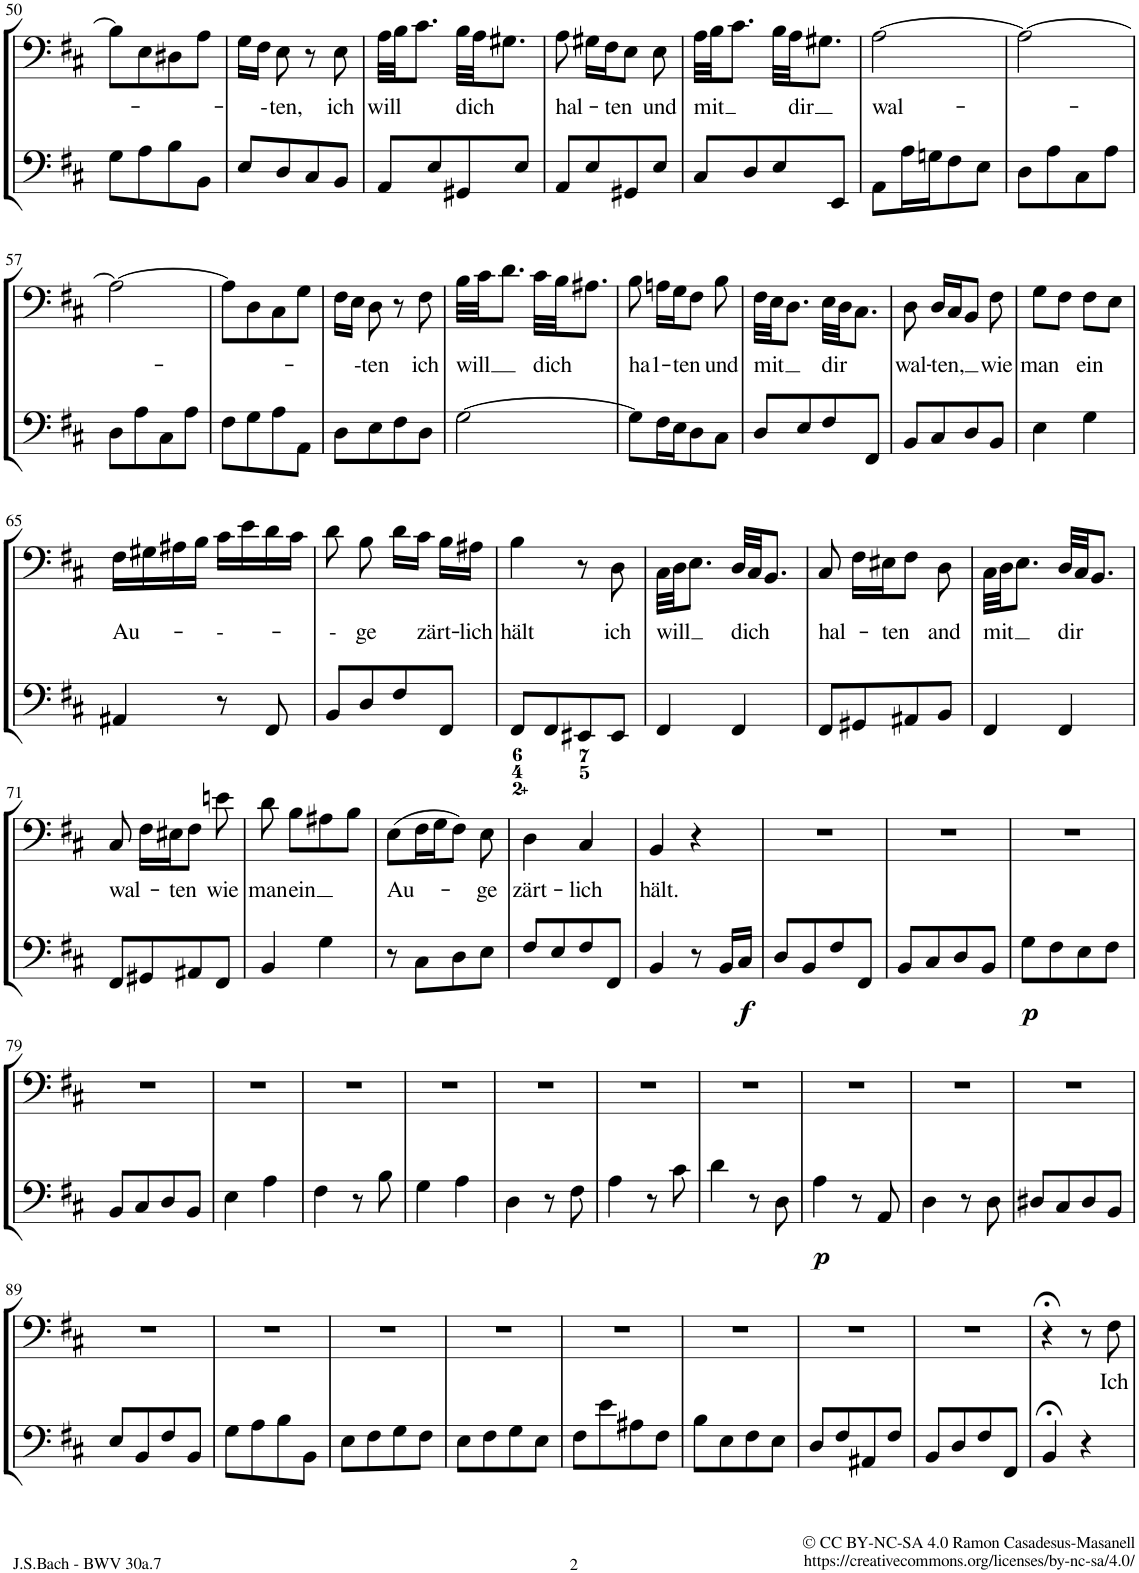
**kern	**dynam	**kern	**text
*part2	*part2	*part1	*part1
*staff2	*staff2	*staff1	*staff1
*I"Continuo	*	*I"Schicksal	*
!!LO:PB:g=z
*clefF4	*	*clefF4	*
*k[f#c#]	*	*k[f#c#]	*
*M2/4	*	*M2/4	*
=50	=50	=50	=50
8G\L	.	8B\L]	.
8A\	.	8E\	.
8B\	.	8D#X\	.
8BB\J	.	8A\J	.
=51	=51	=51	=51
8E/L	.	16G\LL	.
!	!	!	!LO:LY:b
.	.	16F#\JJ	--
!	!	!	!LO:LY:b
8D/	.	8E\	ten,
8C#/	.	8r	.
!	!	!	!LO:LY:b
8BB/J	.	8E\	ich
=52	=52	=52	=52
!	!	!	!LO:LY:b
8AA/L	.	32A\LLL	will
.	.	32B\JJ	.
.	.	8.c#\J	.
8E/	.	.	.
!	!	!	!LO:LY:b
8GG#X/	.	32B\LLL	dich
.	.	32A\JJ	.
.	.	8.G#X\J	.
8E/J	.	.	.
=53	=53	=53	=53
!	!	!	!LO:LY:b
8AA/L	.	8A\	hal-
8E/	.	16G#X\LL	.
!	!	!	!LO:LY:b
.	.	16F#\J	-ten
8GG#X/	.	8E\J	.
!	!	!	!LO:LY:b
8E/J	.	8E\	und
=54	=54	=54	=54
!	!	!	!LO:LY:b
8C#/L	.	32A\LLL	mit
.	.	32B\JJ	.
.	.	8.c#\J	.
8D/	.	.	.
8E/	.	32B\LLL	.
!	!	!	!LO:LY:b
.	.	32A\JJ	dir
.	.	8.G#X\J	.
8EE/J	.	.	.
=55	=55	=55	=55
!	!	!	!LO:LY:b
8AA\L	.	[>2A\	wal-
16A\L	.	.	.
16Gn\J	.	.	.
8F#\	.	.	.
8E\J	.	.	.
=56	=56	=56	=56
8D\L	.	2A\_	.
8A\	.	.	.
8C#\	.	.	.
8A\J	.	.	.
!!LO:LB:g=z
=57	=57	=57	=57
8D\L	.	2A\_	.
8A\	.	.	.
8C#\	.	.	.
8A\J	.	.	.
=58	=58	=58	=58
8F#\L	.	8A\L]	.
8G\	.	8D\	.
8A\	.	8C#\	.
8AA\J	.	8G\J	.
=59	=59	=59	=59
8D\L	.	16F#\LL	.
!	!	!	!LO:LY:b
.	.	16E\JJ	-
!	!	!	!LO:LY:b
8E\	.	8D\	ten
8F#\	.	8r	.
!	!	!	!LO:LY:b
8D\J	.	8F#\	ich
=60	=60	=60	=60
!	!	!	!LO:LY:b
[>2G\	.	32B\LLL	will
.	.	32c#\JJ	.
.	.	8.d\J	.
!	!	!	!LO:LY:b
.	.	32c#\LLL	dich
.	.	32B\JJ	.
.	.	8.A#X\J	.
=61	=61	=61	=61
!	!	!	!LO:LY:b
8G\L]	.	8B\	ha1-
16F#\L	.	16An\LL	.
!	!	!	!LO:LY:b
16E\J	.	16G\J	-ten
8D\	.	8F#\J	.
!	!	!	!LO:LY:b
8C#\J	.	8B\	und
=62	=62	=62	=62
!	!	!	!LO:LY:b
8D/L	.	32F#\LLL	mit
.	.	32E\JJ	.
.	.	8.D\J	.
8E/	.	.	.
!	!	!	!LO:LY:b
8F#/	.	32E\LLL	dir
.	.	32D\JJ	.
.	.	8.C#\J	.
8FF#/J	.	.	.
=63	=63	=63	=63
!	!	!	!LO:LY:b
8BB/L	.	8D\	wal-
!	!	!	!LO:LY:b
8C#/	.	16D/LL	-ten,
.	.	16C#/J	.
8D/	.	8BB/J	.
!	!	!	!LO:LY:b
8BB/J	.	8F#\	wie
=64	=64	=64	=64
!	!	!	!LO:LY:b
4E\	.	8G\L	man
.	.	8F#\J	.
!	!	!	!LO:LY:b
4G\	.	8F#\L	ein
.	.	8E\J	.
!!LO:LB:g=z
=65	=65	=65	=65
!	!	!	!LO:LY:b
4AA#X/	.	16F#\LL	Au-
.	.	16G#X\	.
.	.	16A#X\	.
.	.	16B\JJ	.
!	!	!	!LO:LY:b
8r	.	16c#\LL	---
.	.	16e\	.
8FF#/	.	16d\	.
.	.	16c#\JJ	.
=66	=66	=66	=66
!	!	!	!LO:LY:b
8BB/L	.	8d\	--
!	!	!	!LO:LY:b
8D/	.	8B\	ge
8F#/	.	16d\LL	.
!	!	!	!LO:LY:b
.	.	16c#\JJ	zärt-
8FF#/J	.	16B\LL	.
!	!	!	!LO:LY:b
.	.	16A#X\JJ	-lich
=67	=67	=67	=67
!	!	!	!LO:LY:b
8FF#/L	.	4B\	hält
8FF#/	.	.	.
8EE#X/	.	8r	.
!	!	!	!LO:LY:b
8EE#/J	.	8D\	ich
=68	=68	=68	=68
!	!	!	!LO:LY:b
4FF#/	.	32C#\LLL	will
.	.	32D\JJ	.
.	.	8.E\J	.
!	!	!	!LO:LY:b
4FF#/	.	32D/LLL	dich
.	.	32C#/JJ	.
.	.	8.BB/J	.
=69	=69	=69	=69
!	!	!	!LO:LY:b
8FF#/L	.	8C#/	hal-
8GG#X/	.	16F#\LL	.
!	!	!	!LO:LY:b
.	.	16E#X\J	-ten
8AA#X/	.	8F#\J	.
!	!	!	!LO:LY:b
8BB/J	.	8D\	and
=70	=70	=70	=70
!	!	!	!LO:LY:b
4FF#/	.	32C#\LLL	mit
.	.	32D\JJ	.
.	.	8.E\J	.
!	!	!	!LO:LY:b
4FF#/	.	32D/LLL	dir
.	.	32C#/JJ	.
.	.	8.BB/J	.
!!LO:LB:g=z
=71	=71	=71	=71
!	!	!	!LO:LY:b
8FF#/L	.	8C#/	wal-
8GG#X/	.	16F#\LL	.
!	!	!	!LO:LY:b
.	.	16E#X\J	-ten
8AA#X/	.	8F#\J	.
!	!	!	!LO:LY:b
8FF#/J	.	8en\	wie
=72	=72	=72	=72
!	!	!	!LO:LY:b
4BB/	.	8d\	man
!	!	!	!LO:LY:b
.	.	8B\L	ein
4G\	.	8A#X\	.
.	.	8B\J	.
=73	=73	=73	=73
!	!	!	!LO:LY:b
8r	.	(8E\L	Au-
8C#\L	.	16F#\L	.
.	.	16G\J	.
8D\	.	8F#\J)	.
!	!	!	!LO:LY:b
8E\J	.	8E\	-ge
=74	=74	=74	=74
!	!	!	!LO:LY:b
8F#/L	.	4D\	zärt-
8E/	.	.	.
!	!	!	!LO:LY:b
8F#/	.	4C#/	-lich
8FF#/J	.	.	.
=75	=75	=75	=75
!	!	!	!LO:LY:b
4BB/	.	4BB/	hält.
8r	.	4r	.
16BB/LL	.	.	.
!	!LO:DY:b	!	!
16C#/JJ	f	.	.
=76	=76	=76	=76
8D/L	.	2r	.
8BB/	.	.	.
8F#/	.	.	.
8FF#/J	.	.	.
=77	=77	=77	=77
8BB/L	.	2r	.
8C#/	.	.	.
8D/	.	.	.
8BB/J	.	.	.
=78	=78	=78	=78
!	!LO:DY:b	!	!
8G\L	p	2r	.
8F#\	.	.	.
8E\	.	.	.
8F#\J	.	.	.
!!LO:LB:g=z
=79	=79	=79	=79
8BB/L	.	2r	.
8C#/	.	.	.
8D/	.	.	.
8BB/J	.	.	.
=80	=80	=80	=80
4E\	.	2r	.
4A\	.	.	.
=81	=81	=81	=81
4F#\	.	2r	.
8r	.	.	.
8B\	.	.	.
=82	=82	=82	=82
4G\	.	2r	.
4A\	.	.	.
=83	=83	=83	=83
4D\	.	2r	.
8r	.	.	.
8F#\	.	.	.
=84	=84	=84	=84
4A\	.	2r	.
8r	.	.	.
8c#\	.	.	.
=85	=85	=85	=85
4d\	.	2r	.
8r	.	.	.
8D\	.	.	.
=86	=86	=86	=86
!	!LO:DY:b	!	!
4A\	p	2r	.
8r	.	.	.
8AA/	.	.	.
=87	=87	=87	=87
4D\	.	2r	.
8r	.	.	.
8D\	.	.	.
=88	=88	=88	=88
8D#X/L	.	2r	.
8C#/	.	.	.
8D#/	.	.	.
8BB/J	.	.	.
!!LO:LB:g=z
=89	=89	=89	=89
8E/L	.	2r	.
8BB/	.	.	.
8F#/	.	.	.
8BB/J	.	.	.
=90	=90	=90	=90
8G\L	.	2r	.
8A\	.	.	.
8B\	.	.	.
8BB\J	.	.	.
=91	=91	=91	=91
8E\L	.	2r	.
8F#\	.	.	.
8G\	.	.	.
8F#\J	.	.	.
=92	=92	=92	=92
8E\L	.	2r	.
8F#\	.	.	.
8G\	.	.	.
8E\J	.	.	.
=93	=93	=93	=93
8F#\L	.	2r	.
8e\	.	.	.
8A#X\	.	.	.
8F#\J	.	.	.
=94	=94	=94	=94
8B\L	.	2r	.
8E\	.	.	.
8F#\	.	.	.
8E\J	.	.	.
=95	=95	=95	=95
8D/L	.	2r	.
8F#/	.	.	.
8AA#X/	.	.	.
8F#/J	.	.	.
=96	=96	=96	=96
8BB/L	.	2r	.
8D/	.	.	.
8F#/	.	.	.
8FF#/J	.	.	.
=97	=97	=97	=97
4BB;</	.	4r;<	.
4r	.	8r	.
!	!	!	!LO:LY:b
.	.	8F#\	Ich
=	=	=	=
*-	*-	*-	*-
